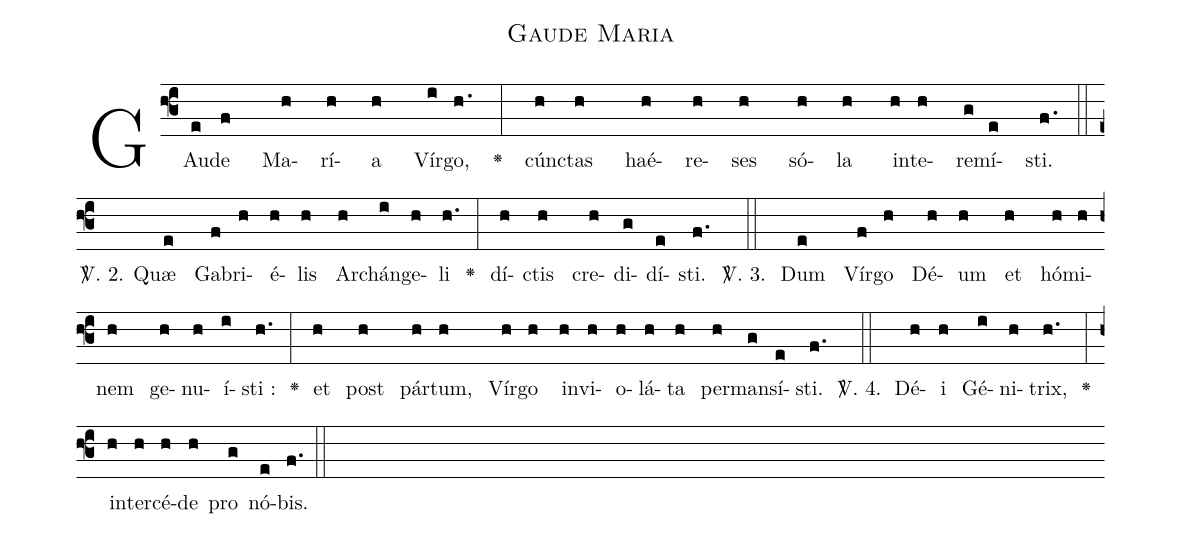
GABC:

name: Gaude Maria;
%%
% 747 in liber brevior
(f3)GAu(e)de(f) Ma(h)rí(h)a(h) Vír(i)go,(h.) <v>\greheightstar</v>(:) cún(h)ctas(h) haé(h)re(h)ses(h) só(h)la(h) in(h)te(h)re(g)mí(e)sti.(f.) (::z)
<v>\Vbar{}</v>. 2. Qu{æ}(e) Ga(f)bri(h)é(h)lis(h) Ar(h)chán(i)ge(h)li(h.) <v>\greheightstar</v>(:) dí(h)ctis(h) cre(h)di(g)dí(e)sti.(f.)
<v>\Vbar{}</v>. 3.(::) D{u}m(e) Vír(f)go(h) Dé(h)um(h) et(h) hó(h)mi(h)nem(h) ge(h)nu(h)í(i)sti :(h.) <v>\greheightstar</v>(:) et(h) post(h) pár(h)tum,(h) Vír(h)go(h) in(h)vi(h)o(h)lá(h)ta(h) per(h)man(g)sí(e)sti.(f.)
<v>\Vbar{}</v>. 4.(::) D{é}(h)i(h) Gé(i)ni(h)trix,(h.) <v>\greheightstar</v>(:z) in(h)ter(h)cé(h)de(h) pro(g) nó(e)bis.(f.) (::)
